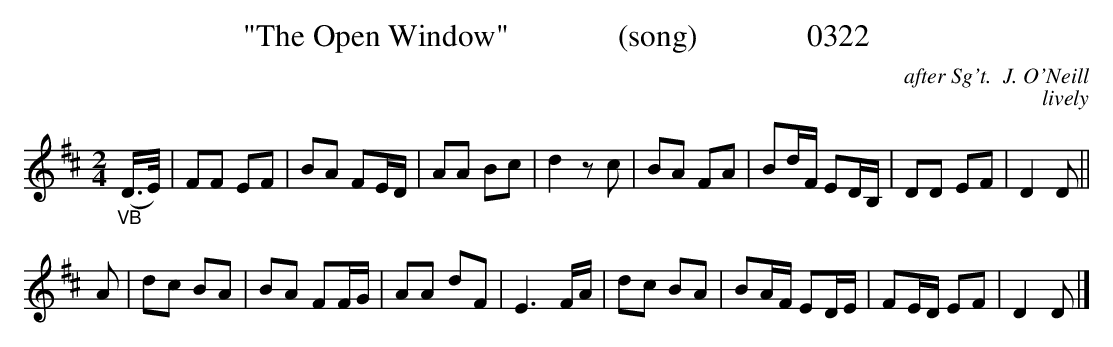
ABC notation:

X:1
T:"The Open Window"              (song)              0322
C:after Sg't.  J. O'Neill
C:lively
M:2/4
L:1/16
K:D
"_VB"(D3/2E/2)|F2F2 E2F2|B2A2 F2ED|A2A2 B2c2|d4z2c2|B2A2 F2A2|B2dF E2DB,|D2D2 E2F2|D4D2||
A2|d2c2 B2A2|B2A2 F2FG|A2A2 d2F2|E6FA|d2c2 B2A2|B2AF E2DE|F2ED E2F2|D4D2 |]
